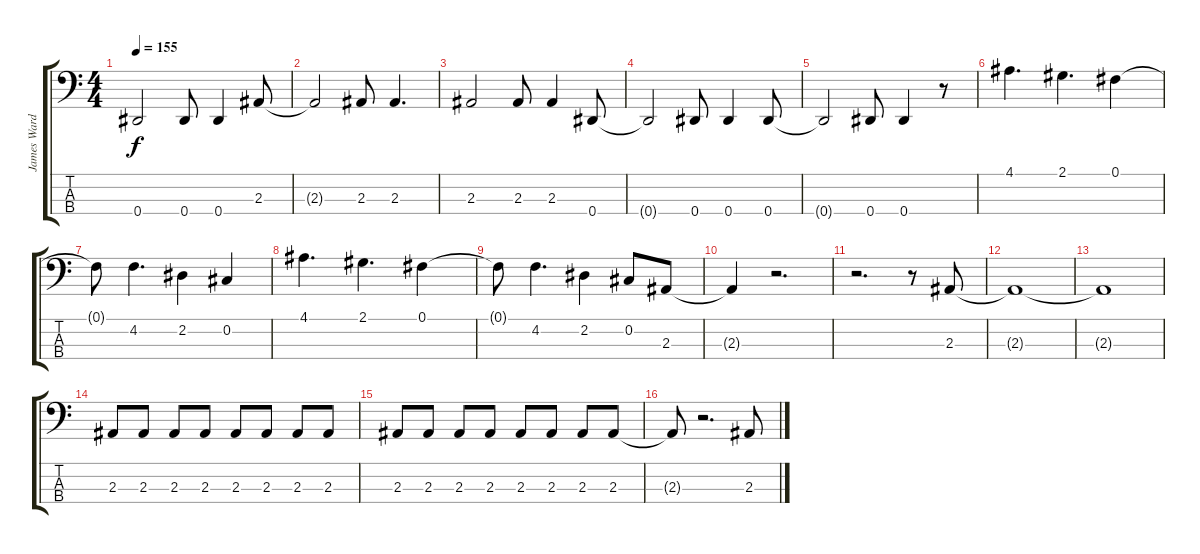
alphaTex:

\track ("James Ward - Bass" "James Ward") {instrument electricbassfinger}
\staff {score tabs}
\tuning (Gb2 Db2 Ab1 Eb1) {hide}
\ts (4 4)
\tempo 155
\clef f4
\ks c
0.4{t}.2{dy f} 0.4.8 0.4.4 2.3.8 |
2.3{t}.2 2.3.8 2.3.4{d} |
2.3.2 2.3.8 2.3.4 0.4.8 |
0.4{t}.2 0.4.8 0.4.4 0.4.8 |
0.4{t}.2 0.4.8 0.4.4 r.8 |
4.1.4{d} 2.1.4{d} 0.1.4 |
0.1{t}.8 4.2.4{d} 2.2.4 0.2.4 |
4.1.4{d} 2.1.4{d} 0.1.4 |
0.1{t}.8 4.2.4{d} 2.2.4 0.2.8 2.3.8 |
2.3{t}.4 r.2{d} |
r.2{d} r.8 2.3.8 |
2.3{t}.1 |
2.3{t}.1 |
2.3.8 2.3.8 2.3.8 2.3.8 2.3.8 2.3.8 2.3.8 2.3.8 |
2.3.8 2.3.8 2.3.8 2.3.8 2.3.8 2.3.8 2.3.8 2.3.8 |
2.3{t}.8 r.2{d} 2.3.8
